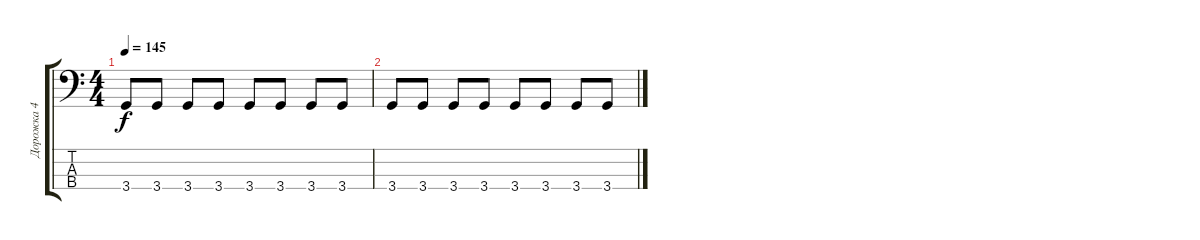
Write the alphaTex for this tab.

\track ("Дорожка 4" "Дорожка 4") {instrument electricbassfinger}
\staff {score tabs}
\tuning (G2 D2 A1 E1) {hide}
\ts (4 4)
\tempo 145
\clef f4
\ks c
3.4.8{dy f} 3.4.8 3.4.8 3.4.8 3.4.8 3.4.8 3.4.8 3.4.8 |
3.4.8 3.4.8 3.4.8 3.4.8 3.4.8 3.4.8 3.4.8 3.4.8
